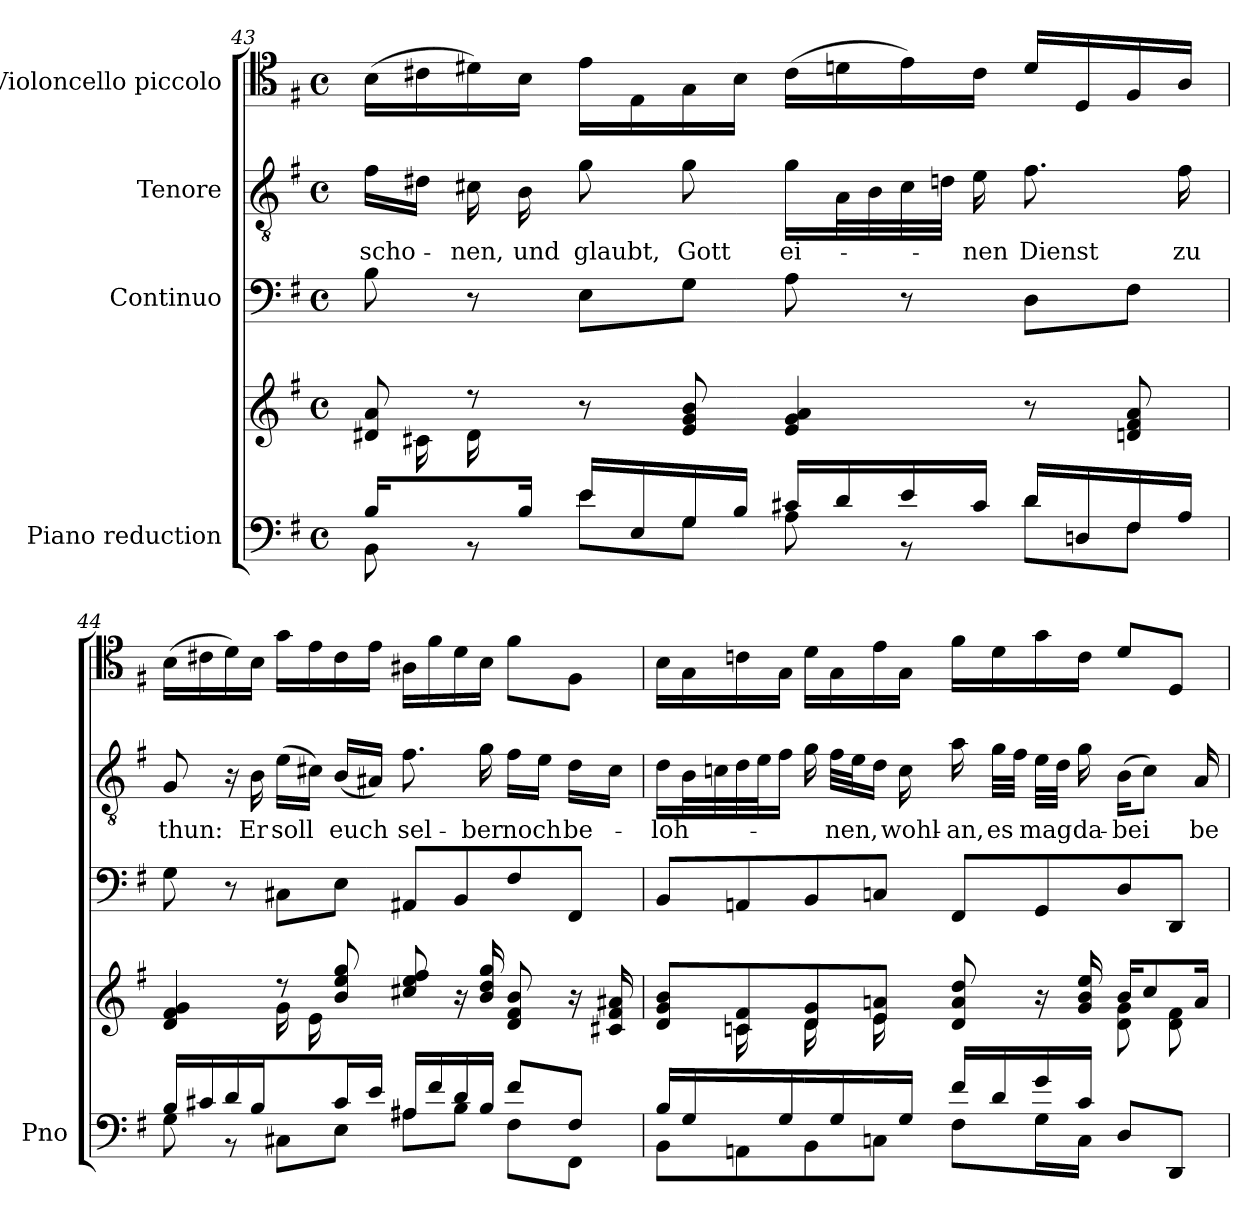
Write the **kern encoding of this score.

**kern	**kern	**kern	**kern	**text	**kern
*part4	*part4	*part3	*part2	*part2	*part1
*staff5	*staff4	*staff3	*staff2	*staff2	*staff1
*I"Piano reduction	*	*I"Continuo	*I"Tenore	*	*I"Violoncello piccolo
*I'Pno	*	*	*	*	*
!!LO:LB:g=z
*clefF4	*clefG2	*clefF4	*clefGv2	*	*clefC4
*k[f#]	*k[f#]	*k[f#]	*k[f#]	*	*k[f#]
*M4/4	*M4/4	*M4/4	*M4/4	*	*M4/4
*met(c)	*met(c)	*met(c)	*met(c)	*	*met(c)
=43	=43	=43	=43	=43	=43
*^	*^	*	*	*	*
!	!	!	!	!	!	!LO:LY:b	!
16B/LL	8BB\	8d#X/ 8a/	16ryy	8B\	16f#\LL	scho-	(16B\LL
8ryy	.	.	16c#X\	.	16d#X\JJ	.	16c#X\
!	!	!	!	!	!	!LO:LY:b	!
.	8r	8r	16d#\	8r	16c#X\	-nen,	16d#X\)
!	!	!	!	!	!	!LO:LY:b	!
16B/JJ	.	.	2ryy	.	16B\	und	16B\JJ
!	!	!	!	!	!	!LO:LY:b	!
16e/LL	8e\L	8r	.	8E\L	8g\	glaubt,	16e\LL
16E/	.	.	.	.	.	.	16E\
!	!	!	!	!	!	!LO:LY:b	!
16G/	8G\J	8e/ 8g/ 8b/	.	8G\J	8g\	Gott	16G\
16B/JJ	.	.	.	.	.	.	16B\JJ
!	!	!	!	!	!	!LO:LY:b	!
16c#X/LL	8A\	4e/ 4g/ 4a/	.	8A\	16g\LL	ei-	(16c#\LL
16d/	.	.	.	.	32A\L	.	16dn\
.	.	.	.	.	32B\	.	.
16e/	8r	.	.	8r	32c#\	.	16e\)
.	.	.	.	.	32dn\JJJ	.	.
!	!	!	!	!	!	!LO:LY:b	!
16c#/JJ	.	.	4ryy	.	16e\	-nen	16c#\JJ
!	!	!	!	!	!	!LO:LY:b	!
16d/LL	8d\L	8r	.	8D\L	8.f#\	Dienst	16d/LL
16Dn/	.	.	.	.	.	.	16D/
16F#/	8F#\J	8dn/ 8f#/ 8a/	.	8F#\J	.	.	16F#/
!	!	!	!	!	!	!LO:LY:b	!
16A/JJ	.	.	16ryy	.	16f#\	zu	16A/JJ
=44	=44	=44	=44	=44	=44	=44	=44
!	!	!	!	!	!	!LO:LY:b	!
16B/LL	8G\	4d/ 4f#/ 4g/	4ryy	8G\	8G/	thun:	(16B\LL
16c#X/	.	.	.	.	.	.	16c#X\
16d/	8r	.	.	8r	16r	.	16d\)
!	!	!	!	!	!	!LO:LY:b	!
16B/JJ	.	.	.	.	16B\	Er	16B\JJ
!	!	!	!	!	!	!LO:LY:b	!
8ryy	8C#X\L	8r	16g\LL	8C#X\L	(16e\LL	soll	16g\LL
.	.	.	16e\	.	16c#X\JJ)	.	16e\
!	!	!	!	!	!	!LO:LY:b	!
16c#/	8E\J	8b/ 8ee/ 8gg/	2ryy	8E\J	(16B/LL	euch	16c#\
16e/JJ	.	.	.	.	16A#X/JJ)	.	16e\JJ
!	!	!	!	!	!	!LO:LY:b	!
16A#X/LL	8A#\L	8cc#X/ 8ee/ 8ff#/	.	8AA#X/L	8.f#\	sel-	16A#X\LL
16f#/	.	.	.	.	.	.	16f#\
16d/	8B\J	16r	.	8BB/	.	.	16d\
!	!	!	!	!	!	!LO:LY:b	!
16B/JJ	.	16b/ 16dd/ 16gg/	.	.	16g\	-ber	16B\JJ
!	!	!	!	!	!	!LO:LY:b	!
8f#/L	8F#\L	8d/ 8f#/ 8b/	.	8F#/	16f#\LL	noch	8f#\L
.	.	.	.	.	16e\JJ	.	.
!	!	!	!	!	!	!LO:LY:b	!
8F#/J	8FF#\J	16r	8ryy	8FF#/J	16d\LL	be-	8F#\J
.	.	16c#X/ 16f#/ 16a#X/	.	.	16c#\JJ	.	.
=45	=45	=45	=45	=45	=45	=45	=45
!	!	!	!	!	!	!LO:LY:b	!
16B/LL	8BB\L	8d/ 8g/ 8b/L	8ryy	8BB/L	16d\LL	-loh-	16B\LL
16G/	.	.	.	.	32B\L	.	16G\
.	.	.	.	.	32cn\	.	.
16ryy	8AAn\	8c/ 8f#/	16cn\	8AAn/	32d\	.	16cn\
.	.	.	.	.	32e\J	.	.
16G/JJ	.	.	16ryy	.	16f#\JJ	.	16G\JJ
16ryy	8BB\	8d/ 8g/	16d\LL	8BB/	16g\	.	16d\LL
!	!	!	!	!	!	!LO:LY:b	!
16G/	.	.	16ryy	.	32f#\LLL	-nen,	16G\
.	.	.	.	.	32e\J	.	.
16ryy	8Cn\J	8e/ 8an/J	16e\	8Cn/J	16d\JJ	.	16e\
!	!	!	!	!	!	!LO:LY:b	!
16G/JJ	.	.	16ryy	.	16c\	wohl-	16G\JJ
!	!	!	!	!	!	!LO:LY:b	!
*	*	*v	*v	*	*	*	*
16f#/LL	8F#\L	8d/ 8a/ 8dd/	8FF#/L	16a\	-an,	16f#\LL
!	!	!	!	!	!LO:LY:b	!
16d/	.	.	.	32g\LLL	es	16d\
.	.	.	.	32f#\JJJ	.	.
!	!	!	!	!	!LO:LY:b	!
16g/	16G\L	16r	8GG/	32e\LLL	mag	16g\
.	.	.	.	32d\JJJ	.	.
!	!	!	!	!	!LO:LY:b	!
16c/JJ	16C\JJ	16g/ 16b/ 16ee/	.	16g\	da-	16c\JJ
*	*	*^	*	*	*	*
!	!	!	!	!	!	!LO:LY:b	!
4ryy	8D/L	16b/KL	8d\ 8g\L	8D/	(16B\KL	-bei	8d/L
.	.	8cc/	.	.	8c\J)	.	.
.	8DD/J	.	8d\ 8f#\J	8DD/J	.	.	8D/J
!	!	!	!	!	!	!LO:LY:b	!
.	.	16a/Jk	.	.	16A/	be-	.
*v	*v	*	*	*	*	*	*
*	*v	*v	*	*	*	*
=	=	=	=	=	=
*-	*-	*-	*-	*-	*-
